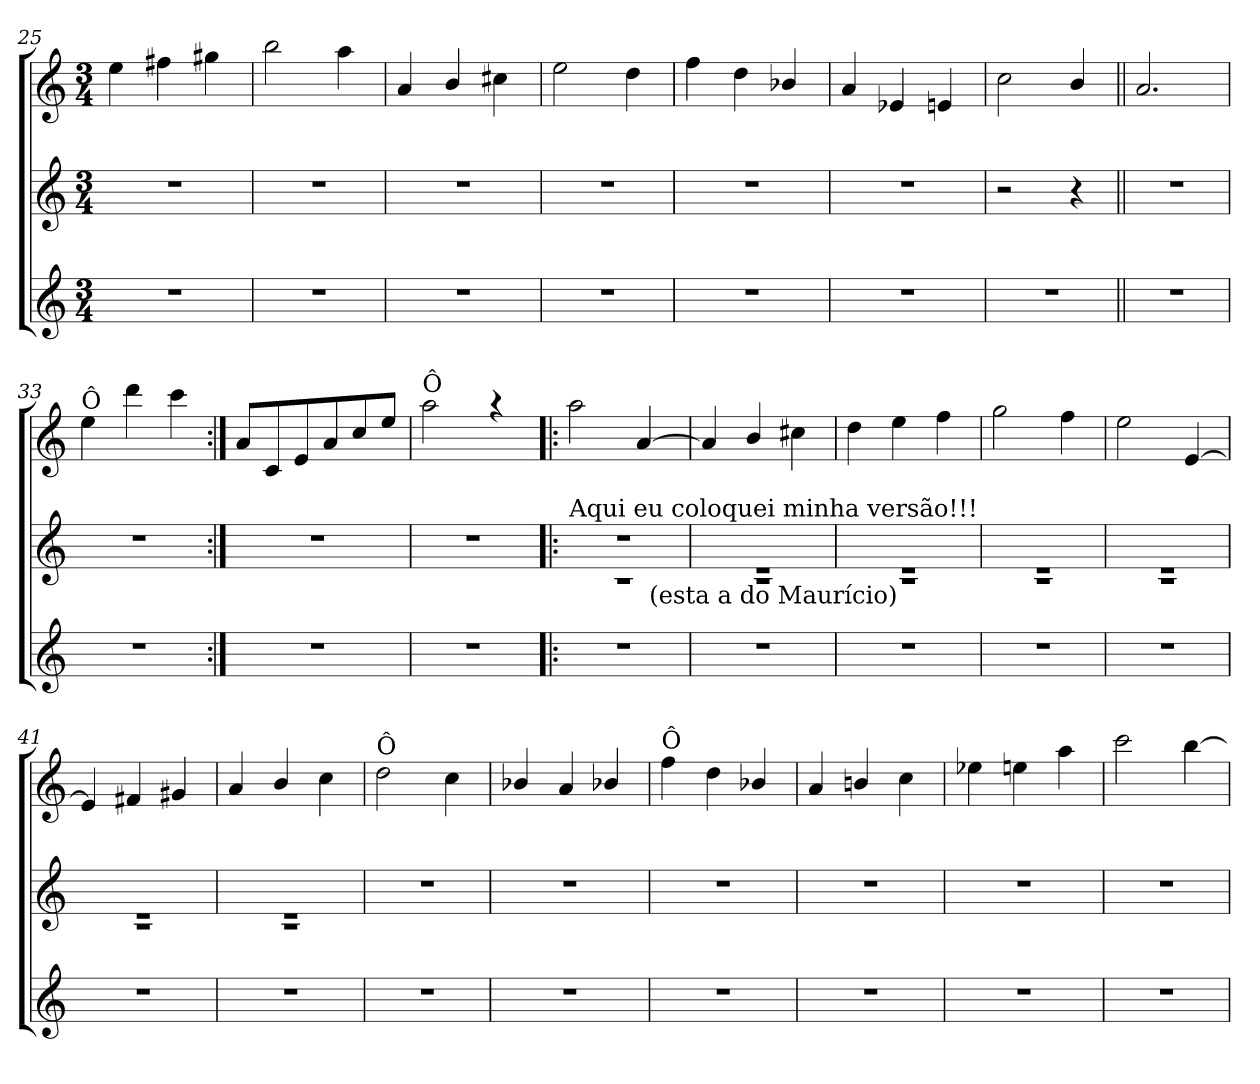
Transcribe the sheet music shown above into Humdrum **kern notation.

**kern	**kern	**kern
*part3	*part2	*part1
*staff3	*staff2	*staff1
*clefG2	*clefG2	*clefG2
*ITrd-7c-12	*ITrd-7c-12	*
*k[]	*k[]	*k[]
*C:	*C:	*C:
*M3/4	*M3/4	*M3/4
=25	=25	=25
*	*	*^
2.r	2.r	4ee\	2.ryy
.	.	4ff#X\	.
.	.	4gg#X\	.
!!LO:LB:g=z	!!
=26	=26	=26	=26
2.r	2.r	2bb\	2.ryy
.	.	4aa\	.
=27	=27	=27	=27
2.r	2.r	4a/	2.ryy
.	.	4b/	.
.	.	4cc#X\	.
=28	=28	=28	=28
2.r	2.r	2ee\	2.ryy
.	.	4dd\	.
=29	=29	=29	=29
2.r	2.r	4ff\	2.ryy
.	.	4dd\	.
.	.	4b-X/	.
=30	=30	=30	=30
2.r	2.r	4a/	2.ryy
.	.	4e-X/	.
.	.	4en/	.
!!LO:LB:g=z	!!
=31	=31	=31	=31
2.r	2r	2cc\	2ryy
.	4r	4b/	4ryy
=32||	=32||	=32||	=32||
2.r	2.r	2.a/	2.ryy
=33	=33	=33	=33
!	!	!LO:TX:a:t=Ô	!
2.r	2.r	4ee\	2.ryy
.	.	4ddd\	.
.	.	4ccc\	.
=34:|!	=34:|!	=34:|!	=34:|!
2.r	2.r	8a/L	2.ryy
.	.	8c/	.
.	.	8e/	.
.	.	8a/	.
.	.	8cc/	.
.	.	8ee/J	.
=35	=35	=35	=35
!	!	!LO:TX:a:t=Ô	!
2.r	2.r	2aa\	2.ryy
.	.	4raa	.
!!LO:LB:g=z	!!
=36!|:	=36!|:	=36!|:	=36!|:
*	*^	*	*
!	!LO:TX:a:t=Aqui eu  coloquei minha versão!!!	!	!	!
*	*	*^	*	*
2.r	2.rc	2.r	2ryy	2aa\	2.ryy
.	.	.	32ryy	[>4a/	.
!	!	!	!LO:TX:b:t=(esta a do Maurício)	!	!
.	.	.	8..ryy	.	.
*	*	*v	*v	*	*
=37	=37	=37	=37	=37
2.r	2.rc	2.r	4a/]	2.ryy
.	.	.	4b/	.
.	.	.	4cc#X\	.
=38	=38	=38	=38	=38
2.r	2.rc	2.r	4dd\	2.ryy
.	.	.	4ee\	.
.	.	.	4ff\	.
=39	=39	=39	=39	=39
2.r	2.rc	2.r	2gg\	2.ryy
.	.	.	4ff\	.
=40	=40	=40	=40	=40
2.r	2.rc	2.r	2ee\	2.ryy
.	.	.	[>4e/	.
!!LO:PB:g=z	!!
=41	=41	=41	=41	=41
2.r	2.rc	2.r	4e/]	2.ryy
.	.	.	4f#X/	.
.	.	.	4g#X/	.
=42	=42	=42	=42	=42
2.r	2.rc	2.r	4a/	2.ryy
.	.	.	4b/	.
.	.	.	4cc\	.
*	*v	*v	*	*
=43	=43	=43	=43
!	!	!LO:TX:a:t=Ô	!
2.r	2.r	2dd\	2.ryy
.	.	4cc\	.
=44	=44	=44	=44
2.r	2.r	4b-X/	2.ryy
.	.	4a/	.
.	.	4b-X/	.
=45	=45	=45	=45
!	!	!LO:TX:a:t=Ô	!
2.r	2.r	4ff\	2.ryy
.	.	4dd\	.
.	.	4b-X/	.
!!LO:LB:g=z	!!
=46	=46	=46	=46
2.r	2.r	4a/	2.ryy
.	.	4bn/	.
.	.	4cc\	.
=47	=47	=47	=47
2.r	2.r	4ee-X\	2.ryy
.	.	4een\	.
.	.	4aa\	.
=48	=48	=48	=48
2.r	2.r	2ccc\	2.ryy
.	.	[<4bb\	.
*	*	*v	*v
=	=	=
*-	*-	*-
